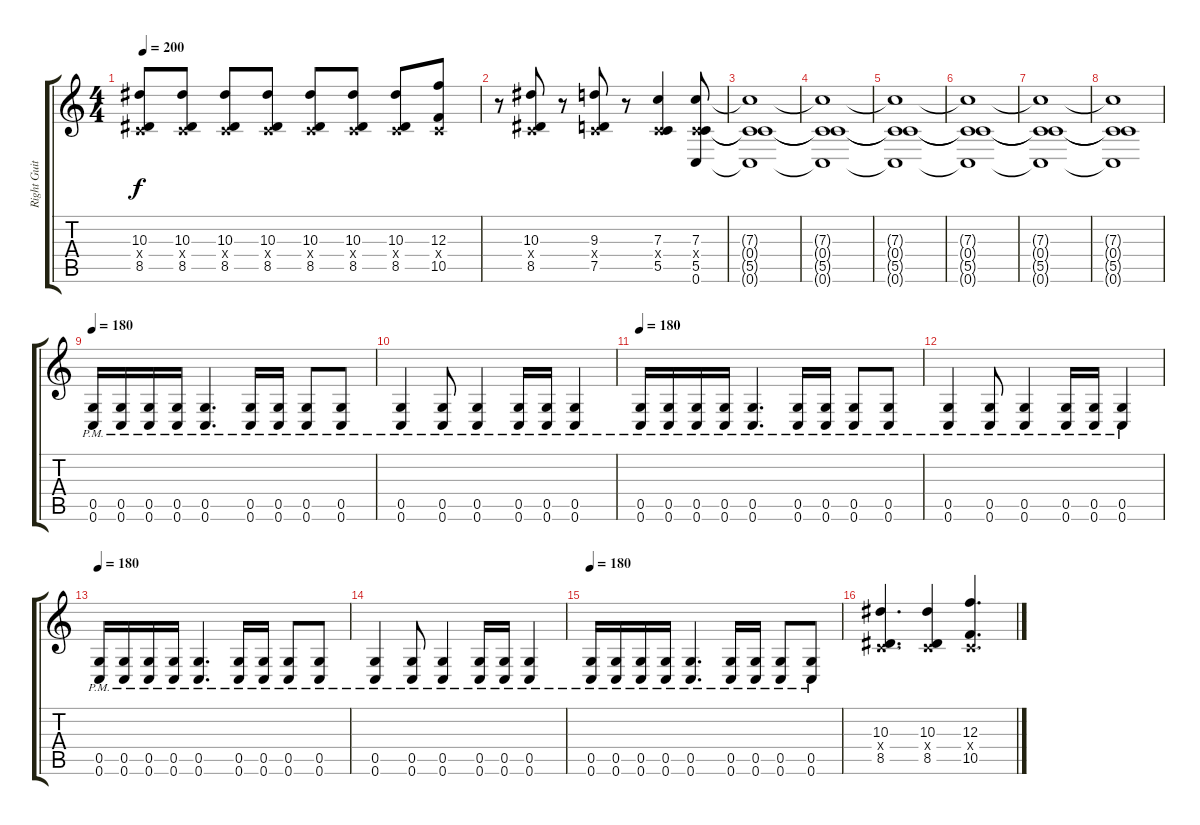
\track ("Right Guitar" "Right Guit") {instrument distortionguitar}
\staff {score tabs}
\tuning (D4 A3 F3 C3 G2 C2) {hide}
\ts (4 4)
\tempo 200
\clef g2
\ks c
(10.3 0.4{x} 8.5).8{dy f} (10.3 0.4{x} 8.5).8 (10.3 0.4{x} 8.5).8 (10.3 0.4{x} 8.5).8 (10.3 0.4{x} 8.5).8 (10.3 0.4{x} 8.5).8 (10.3 0.4{x} 8.5).8 (12.3 0.4{x} 10.5).8 |
r.8 (10.3 0.4{x} 8.5).8 r.8 (9.3 0.4{x} 7.5).8 r.8 (7.3 0.4{x} 5.5).4 (7.3 0.4{x} 5.5 0.6).8 |
(7.3{t} 0.4{t} 5.5{t} 0.6{t}).1 |
(7.3{t} 0.4{t} 5.5{t} 0.6{t}).1 |
(7.3{t} 0.4{t} 5.5{t} 0.6{t}).1 |
(7.3{t} 0.4{t} 5.5{t} 0.6{t}).1 |
(7.3{t} 0.4{t} 5.5{t} 0.6{t}).1 |
(7.3{t} 0.4{t} 5.5{t} 0.6{t}).1 |
\tempo 180
(0.5{pm} 0.6{pm}).16 (0.5{pm} 0.6{pm}).16 (0.5{pm} 0.6{pm}).16 (0.5{pm} 0.6{pm}).16 (0.5{pm} 0.6{pm}).4{d} (0.5{pm} 0.6{pm}).16 (0.5{pm} 0.6{pm}).16 (0.5{pm} 0.6{pm}).8 (0.5{pm} 0.6{pm}).8 |
(0.5{pm} 0.6{pm}).4 (0.5{pm} 0.6{pm}).8 (0.5{pm} 0.6{pm}).4 (0.5{pm} 0.6{pm}).16 (0.5{pm} 0.6{pm}).16 (0.5{pm} 0.6{pm}).4 |
\tempo 180
(0.5{pm} 0.6{pm}).16 (0.5{pm} 0.6{pm}).16 (0.5{pm} 0.6{pm}).16 (0.5{pm} 0.6{pm}).16 (0.5{pm} 0.6{pm}).4{d} (0.5{pm} 0.6{pm}).16 (0.5{pm} 0.6{pm}).16 (0.5{pm} 0.6{pm}).8 (0.5{pm} 0.6{pm}).8 |
(0.5{pm} 0.6{pm}).4 (0.5{pm} 0.6{pm}).8 (0.5{pm} 0.6{pm}).4 (0.5{pm} 0.6{pm}).16 (0.5{pm} 0.6{pm}).16 (0.5{pm} 0.6{pm}).4 |
\tempo 180
(0.5{pm} 0.6{pm}).16 (0.5{pm} 0.6{pm}).16 (0.5{pm} 0.6{pm}).16 (0.5{pm} 0.6{pm}).16 (0.5{pm} 0.6{pm}).4{d} (0.5{pm} 0.6{pm}).16 (0.5{pm} 0.6{pm}).16 (0.5{pm} 0.6{pm}).8 (0.5{pm} 0.6{pm}).8 |
(0.5{pm} 0.6{pm}).4 (0.5{pm} 0.6{pm}).8 (0.5{pm} 0.6{pm}).4 (0.5{pm} 0.6{pm}).16 (0.5{pm} 0.6{pm}).16 (0.5{pm} 0.6{pm}).4 |
\tempo 180
(0.5{pm} 0.6{pm}).16 (0.5{pm} 0.6{pm}).16 (0.5{pm} 0.6{pm}).16 (0.5{pm} 0.6{pm}).16 (0.5{pm} 0.6{pm}).4{d} (0.5{pm} 0.6{pm}).16 (0.5{pm} 0.6{pm}).16 (0.5{pm} 0.6{pm}).8 (0.5{pm} 0.6{pm}).8 |
(10.3 0.4{x} 8.5).4{d} (10.3 0.4{x} 8.5).4 (12.3 0.4{x} 10.5).4{d}
